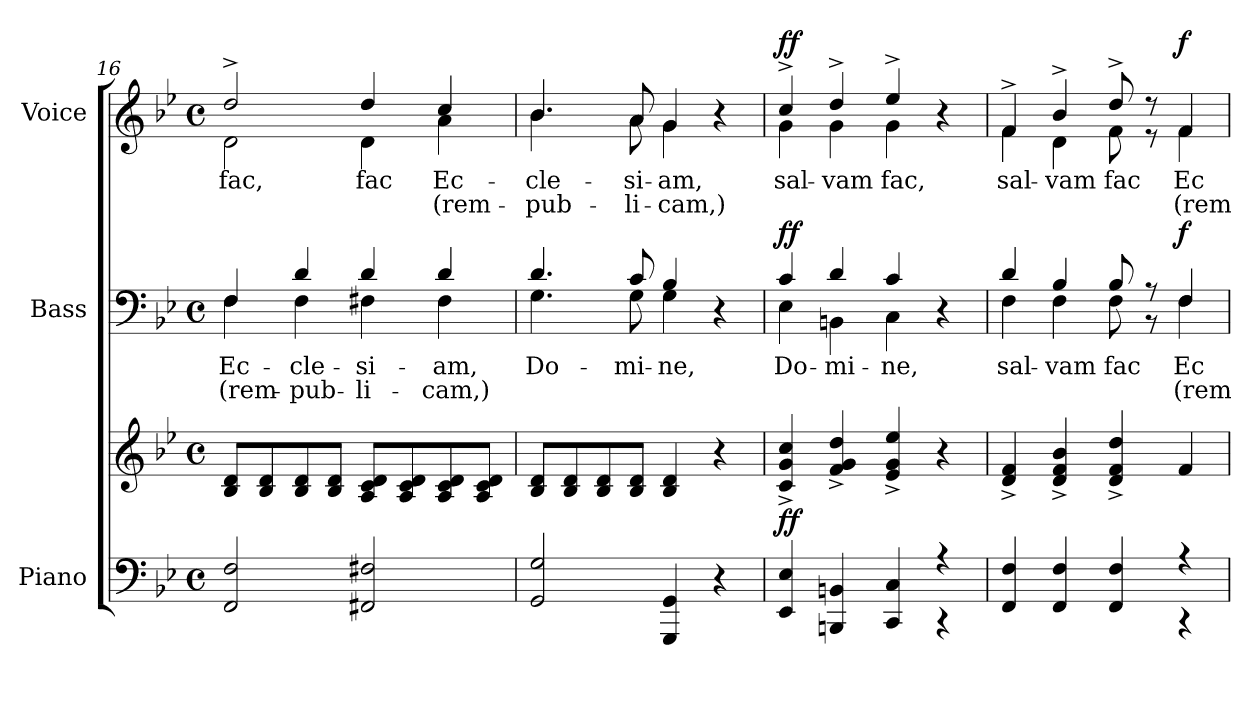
**kern	**kern	**dynam	**kern	**text	**text	**dynam	**kern	**text	**text	**dynam
*part3	*part3	*part3	*part2	*part2	*part2	*part2	*part1	*part1	*part1	*part1
*staff4	*staff3	*staff3/4	*staff2	*staff2	*staff2	*staff2	*staff1	*staff1	*staff1	*staff1
*I"Piano	*	*	*I"Bass	*	*	*	*I"Voice	*	*	*
*I'Pno.	*	*	*I'B.	*	*	*	*I'Voice	*	*	*
*clefF4	*clefG2	*	*clefF4	*	*	*	*clefG2	*	*	*
*k[b-e-]	*k[b-e-]	*	*k[b-e-]	*	*	*	*k[b-e-]	*	*	*
*B-:	*B-:	*	*B-:	*	*	*	*B-:	*	*	*
*M4/4	*M4/4	*	*M4/4	*	*	*	*M4/4	*	*	*
*met(c)	*met(c)	*	*met(c)	*	*	*	*met(c)	*	*	*
=16	=16	=16	=16	=16	=16	=16	=16	=16	=16	=16
*^	*	*	*	*	*	*	*	*	*	*
!	!	!	!	!	!LO:LY:b:color=#000000	!LO:LY:b:color=#000000	!	!	!	!	!
*	*	*	*	*^	*	*	*	*	*	*	*
!	!	!	!	!	!	!	!	!	!	!LO:LY:b:color=#000000	!	!
*	*	*	*	*	*	*	*	*	*^	*	*	*
2FFi/ 2Fi	2FFFi/yy	8B-i/ 8diL	.	4Fi/	4Fi\	Ec-	(rem-	.	2dd^i/	2di\	fac,	.	.
.	.	8B-i/ 8di	.	.	.	.	.	.	.	.	.	.	.
!	!	!	!	!	!	!LO:LY:b:color=#000000	!LO:LY:b:color=#000000	!	!	!	!	!	!
.	.	8B-i/ 8di	.	4di/	4Fi\	-cle-	-pub-	.	.	.	.	.	.
.	.	8B-i/ 8diJ	.	.	.	.	.	.	.	.	.	.	.
!	!	!	!	!	!	!LO:LY:b:color=#000000	!LO:LY:b:color=#000000	!	!	!	!	!	!
!	!	!	!	!	!	!	!	!	!	!	!LO:LY:b:color=#000000	!	!
2FF#Xi/ 2F#Xi	2FFF#Xi/yy	8Ai/ 8ci 8diL	.	4di/	4F#Xi\	-si-	-li-	.	4ddi/	4di\	fac	.	.
.	.	8Ai/ 8ci 8di	.	.	.	.	.	.	.	.	.	.	.
!	!	!	!	!	!	!LO:LY:b:color=#000000	!LO:LY:b:color=#000000	!	!	!	!	!	!
!	!	!	!	!	!	!	!	!	!	!	!LO:LY:b:color=#000000	!LO:LY:b:color=#000000	!
.	.	8Ai/ 8ci 8di	.	4di/	4F#i\	-am,	-cam,)	.	4cci/	4ai\	Ec-	(rem-	.
.	.	8Ai/ 8ci 8diJ	.	.	.	.	.	.	.	.	.	.	.
=17	=17	=17	=17	=17	=17	=17	=17	=17	=17	=17	=17	=17	=17
!	!	!	!	!	!	!LO:LY:b:color=#000000	!	!	!	!	!	!	!
!	!	!	!	!	!	!	!	!	!	!	!LO:LY:b:color=#000000	!LO:LY:b:color=#000000	!
2GGi/ 2Gi	2GGGi/yy	8B-i/ 8diL	.	4.di/	4.Gi\	Do-	.	.	4.b-i/	4.b-i\	-cle-	-pub-	.
.	.	8B-i/ 8di	.	.	.	.	.	.	.	.	.	.	.
.	.	8B-i/ 8di	.	.	.	.	.	.	.	.	.	.	.
!	!	!	!	!	!	!LO:LY:b:color=#000000	!	!	!	!	!	!	!
!	!	!	!	!	!	!	!	!	!	!	!LO:LY:b:color=#000000	!LO:LY:b:color=#000000	!
.	.	8B-i/ 8diJ	.	8ci/	8Gi\	-mi-	.	.	8ai/	8ai\	-si-	-li-	.
!	!	!	!	!	!	!LO:LY:b:color=#000000	!	!	!	!	!	!	!
!	!	!	!	!	!	!	!	!	!	!	!LO:LY:b:color=#000000	!LO:LY:b:color=#000000	!
4GGGi/ 4GGi	2ryy	4B-i/ 4di	.	4B-i/	4Gi\	-ne,	.	.	4gi/	4gi\	-am,	-cam,)	.
4r	.	4r	.	4r	4ryy	.	.	.	4r	4ryy	.	.	.
!!LO:LB:g=z	!!
=18	=18	=18	=18	=18	=18	=18	=18	=18	=18	=18	=18	=18	=18
!	!	!	!	!	!	!LO:LY:b:color=#000000	!	!	!	!	!	!	!
!	!	!	!	!	!	!	!	!	!	!	!LO:LY:b:color=#000000	!	!
4EE-i/ 4E-i	4EEE-^i/yy	4ci/^ 4gi^ 4cci^	ff	4ci/	4E-i\	Do-	.	ff	4cc^i/	4gi\	sal-	.	ff
!	!	!	!	!	!	!LO:LY:b:color=#000000	!	!	!	!	!	!	!
!	!	!	!	!	!	!	!	!	!	!	!LO:LY:b:color=#000000	!	!
4BBBni/ 4BBni	4BBBBn^i/yy	4fi/^ 4gi^ 4ddi^	.	4di/	4BBni\	-mi-	.	.	4dd^i/	4gi\	-vam	.	.
!	!	!	!	!	!	!LO:LY:b:color=#000000	!	!	!	!	!	!	!
!	!	!	!	!	!	!	!	!	!	!	!LO:LY:b:color=#000000	!	!
4CCi/ 4Ci	4CCC^i/yy	4e-i/^ 4gi^ 4ee-i^	.	4ci/	4Ci\	-ne,	.	.	4ee-^i/	4gi\	fac,	.	.
4r	4r	4r	.	4r	4ryy	.	.	.	4r	4ryy	.	.	.
=19	=19	=19	=19	=19	=19	=19	=19	=19	=19	=19	=19	=19	=19
!	!	!	!	!	!	!LO:LY:b:color=#000000	!	!	!	!	!	!	!
!	!	!	!	!	!	!	!	!	!	!	!LO:LY:b:color=#000000	!	!
4FFi/ 4Fi	4FFF^i/yy	4di/^ 4fi^	.	4di/	4Fi\	sal-	.	.	4f^i/	4fi\	sal-	.	.
!	!	!	!	!	!	!LO:LY:b:color=#000000	!	!	!	!	!	!	!
!	!	!	!	!	!	!	!	!	!	!	!LO:LY:b:color=#000000	!	!
4FFi/ 4Fi	4FFF^i/yy	4di/^ 4fi^ 4b-i^	.	4B-i/	4Fi\	-vam	.	.	4b-^i/	4di\	-vam	.	.
!	!	!	!	!	!	!LO:LY:b:color=#000000	!	!	!	!	!	!	!
!	!	!	!	!	!	!	!	!	!	!	!LO:LY:b:color=#000000	!	!
4FFi/ 4Fi	4FFF^i/yy	4di/^ 4fi^ 4ddi^	.	8B-i/	8Fi\	fac	.	.	8dd^i/	8fi\	fac	.	.
.	.	.	.	8r	8r	.	.	.	8r	8r	.	.	.
!	!	!	!	!	!	!LO:LY:b:color=#000000	!LO:LY:b:color=#000000	!	!	!	!	!	!
!	!	!	!	!	!	!	!	!	!	!	!LO:LY:b:color=#000000	!LO:LY:b:color=#000000	!
4r	4r	4fi/	.	4Fi/	4Fi\	Ec-	(rem-	f	4fi/	4fi\	Ec-	(rem-	f
*	*	*	*	*v	*v	*	*	*	*	*	*	*	*
*v	*v	*	*	*	*	*	*	*v	*v	*	*	*
=	=	=	=	=	=	=	=	=	=	=
*-	*-	*-	*-	*-	*-	*-	*-	*-	*-	*-
